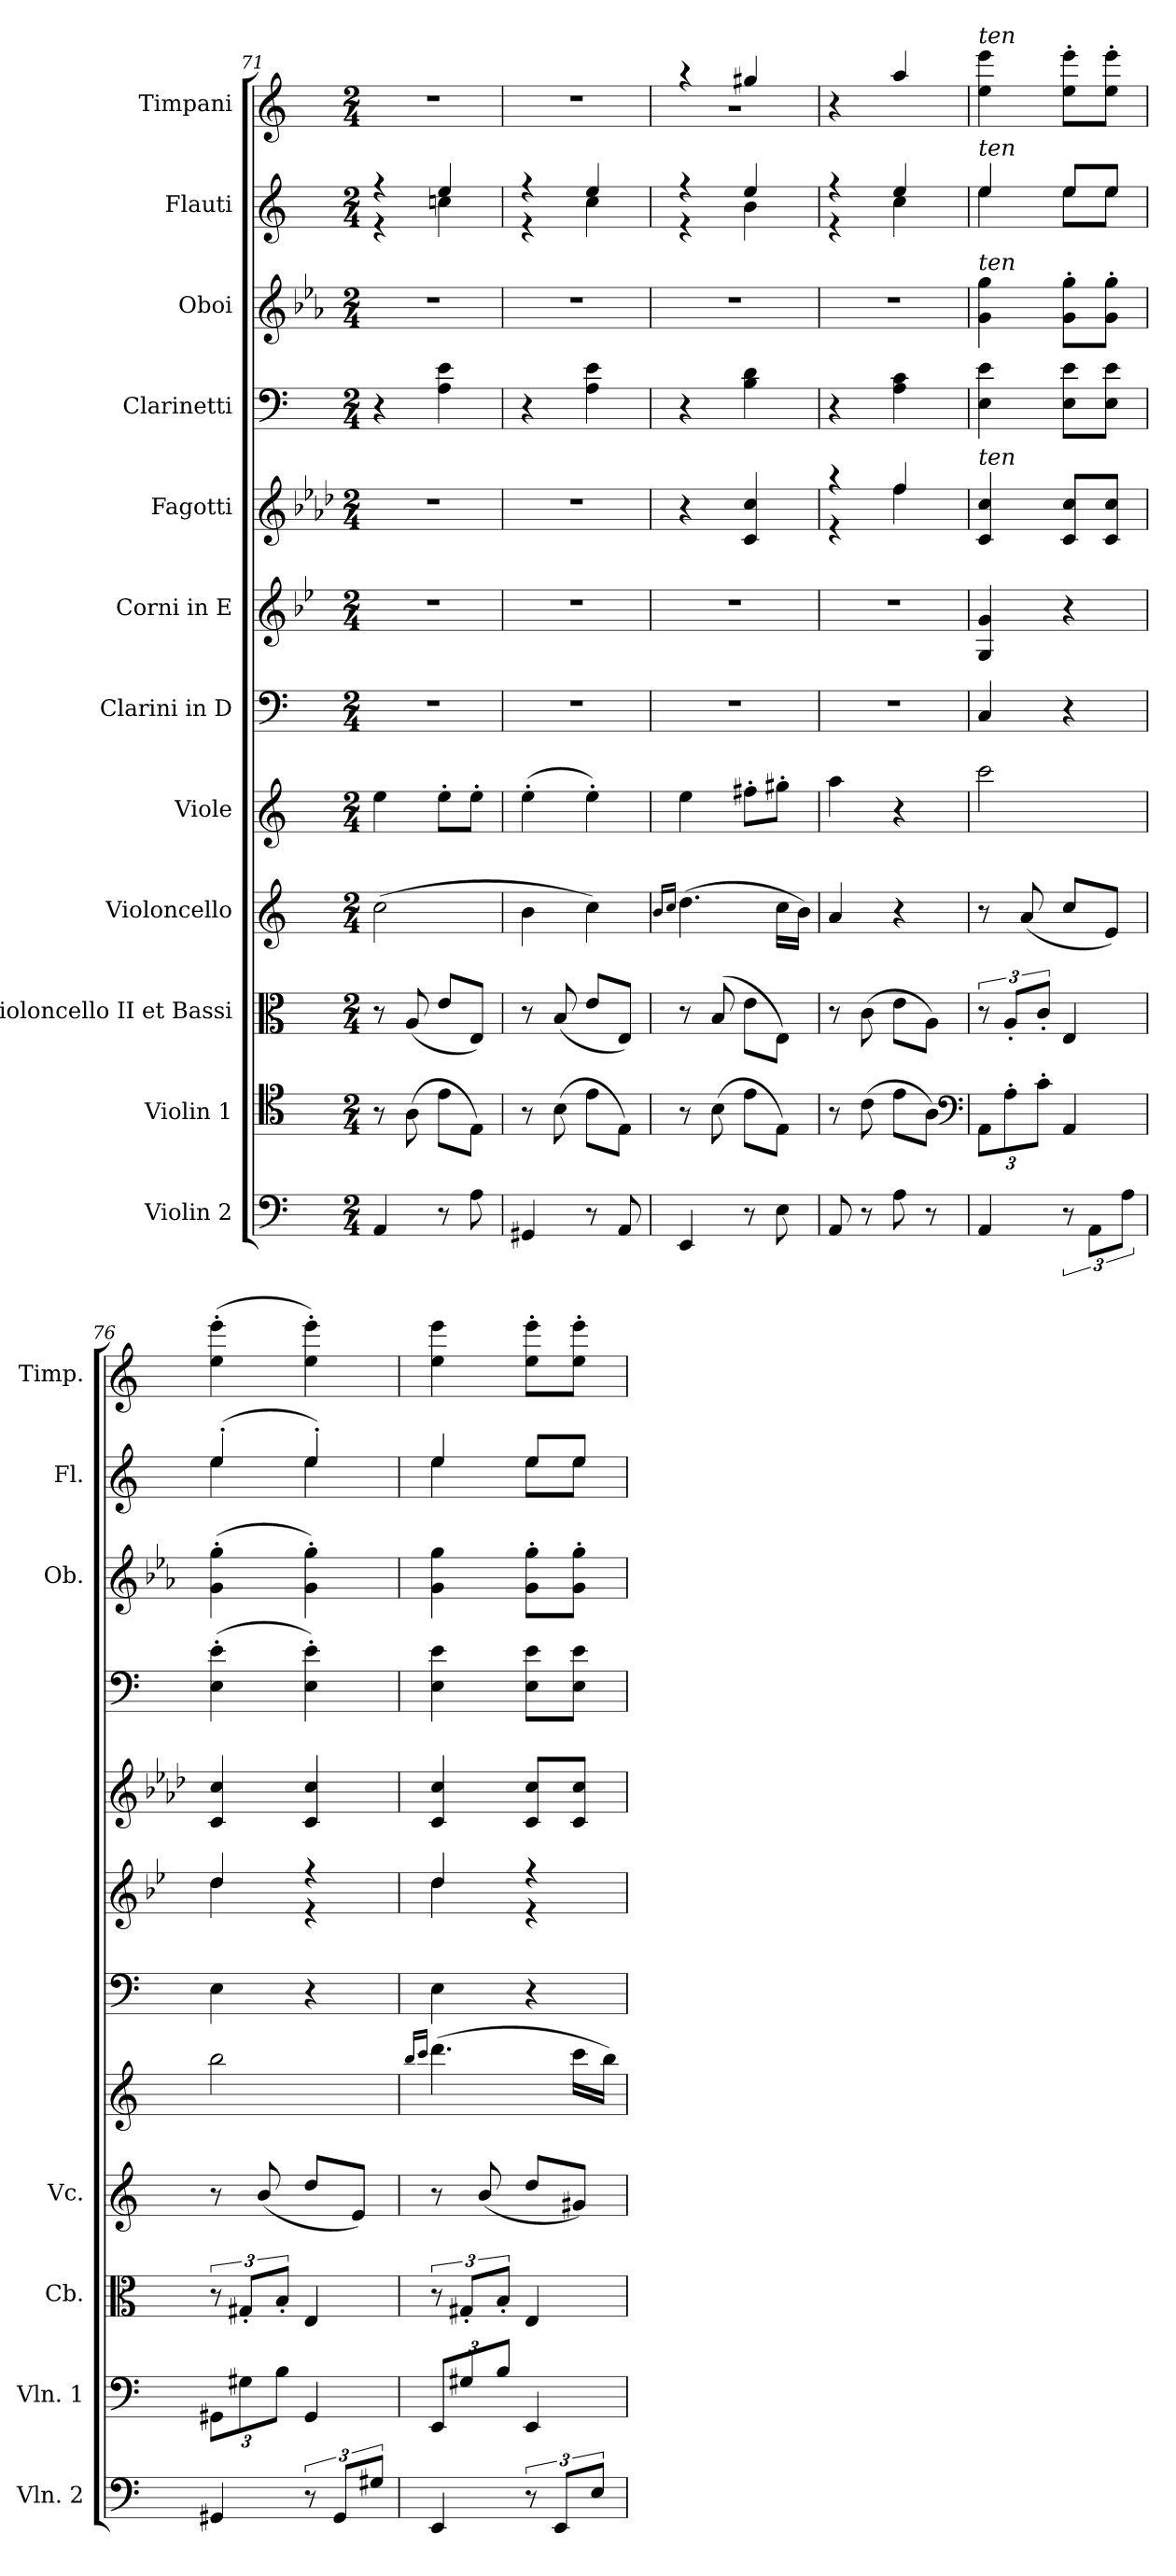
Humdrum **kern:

**kern	**dynam	**kern	**dynam	**kern	**dynam	**kern	**dynam	**kern	**dynam	**kern	**dynam	**kern	**dynam	**kern	**dynam	**kern	**dynam	**kern	**dynam	**kern	**dynam	**kern	**dynam
*part12	*part12	*part11	*part11	*part10	*part10	*part9	*part9	*part8	*part8	*part7	*part7	*part6	*part6	*part5	*part5	*part4	*part4	*part3	*part3	*part2	*part2	*part1	*part1
*staff12	*staff12	*staff11	*staff11	*staff10	*staff10	*staff9	*staff9	*staff8	*staff8	*staff7	*staff7	*staff6	*staff6	*staff5	*staff5	*staff4	*staff4	*staff3	*staff3	*staff2	*staff2	*staff1	*staff1
*I"Violin 2	*	*I"Violin 1	*	*I"Violoncello II et Bassi	*	*I"Violoncello	*	*I"Viole	*	*I"Clarini in D	*	*I"Corni in E	*	*I"Fagotti	*	*I"Clarinetti	*	*I"Oboi	*	*I"Flauti	*	*I"Timpani	*
*I'Vln. 2	*	*I'Vln. 1	*	*I'Cb.	*	*I'Vc.	*	*	*	*	*	*	*	*	*	*	*	*I'Ob.	*	*I'Fl.	*	*I'Timp.	*
*clefF4	*	*clefC4	*	*clefC3	*	*clefG2	*	*clefG2	*	*clefF4	*	*clefG2	*	*clefG2	*	*clefF4	*	*clefG2	*	*clefG2	*	*clefG2	*
*ITrd7c12	*	*	*	*	*	*	*	*	*	*	*	*ITrd-1c-2	*	*ITrd5c8	*	*	*	*ITrd2c3	*	*	*	*	*
*k[]	*	*k[]	*	*k[]	*	*k[]	*	*k[]	*	*k[]	*	*k[]	*	*k[]	*	*k[]	*	*k[]	*	*k[]	*	*k[]	*
*M2/4	*	*M2/4	*	*M2/4	*	*M2/4	*	*M2/4	*	*M2/4	*	*M2/4	*	*M2/4	*	*M2/4	*	*M2/4	*	*M2/4	*	*M2/4	*
=71	=71	=71	=71	=71	=71	=71	=71	=71	=71	=71	=71	=71	=71	=71	=71	=71	=71	=71	=71	=71	=71	=71	=71
*	*	*	*	*	*	*	*	*	*	*	*	*	*	*	*	*	*	*	*	*^	*	*	*
4AAA/	.	8r	.	8r	.	(>2cc\	.	4ee\	.	2r	.	2r	.	2r	.	4r	.	2r	.	4r	4r	.	2r	.
.	.	(>8A\	.	(<8A/	.	.	.	.	.	.	.	.	.	.	.	.	.	.	.	.	.	.	.	.
8r	.	8e\L	.	8e/L	.	.	.	8ee'\L	.	.	.	.	.	.	.	4A\ 4e\	.	.	.	4ee/	4ccn\	.	.	.
8AA\	.	8E\J)	.	8E/J)	.	.	.	8ee'\J	.	.	.	.	.	.	.	.	.	.	.	.	.	.	.	.
=72	=72	=72	=72	=72	=72	=72	=72	=72	=72	=72	=72	=72	=72	=72	=72	=72	=72	=72	=72	=72	=72	=72	=72	=72
4GGG#X/	.	8r	.	8r	.	4b\	.	(>4ee'\	.	2r	.	2r	.	2r	.	4r	.	2r	.	4r	4r	.	2r	.
.	.	(>8B\	.	(<8B/	.	.	.	.	.	.	.	.	.	.	.	.	.	.	.	.	.	.	.	.
8r	.	8e\L	.	8e/L	.	4cc\)	.	4ee'\)	.	.	.	.	.	.	.	4A\ 4e\	.	.	.	4ee/	4cc\	.	.	.
8AAA/	.	8E\J)	.	8E/J)	.	.	.	.	.	.	.	.	.	.	.	.	.	.	.	.	.	.	.	.
!!LO:PB:g=z
=73	=73	=73	=73	=73	=73	=73	=73	=73	=73	=73	=73	=73	=73	=73	=73	=73	=73	=73	=73	=73	=73	=73	=73	=73
.	.	.	.	.	.	16qqb/LL	.	.	.	.	.	.	.	.	.	.	.	.	.	.	.	.	.	.
.	.	.	.	.	.	16qqcc/JJ	.	.	.	.	.	.	.	.	.	.	.	.	.	.	.	.	.	.
*	*	*	*	*	*	*	*	*	*	*	*	*	*	*	*	*	*	*	*	*	*	*	*^	*
4EEE/	.	8r	.	8r	.	(>4.dd\	.	4ee\	.	2r	.	2r	.	4r	.	4r	.	2r	.	4r	4r	.	4r	2r	.
.	.	(>8B\	.	(>8B/	.	.	.	.	.	.	.	.	.	.	.	.	.	.	.	.	.	.	.	.	.
8r	.	8e\L	.	8e\L	.	.	.	8ff#X'\L	.	.	.	.	.	4E/ 4e/	.	4B\ 4d\	.	.	.	4ee/	4b\	.	4gg#X/	.	.
8EE\	.	8E\J)	.	8E\J)	.	16cc\LL	.	8gg#X'\J	.	.	.	.	.	.	.	.	.	.	.	.	.	.	.	.	.
.	.	.	.	.	.	16b\JJ)	.	.	.	.	.	.	.	.	.	.	.	.	.	.	.	.	.	.	.
*	*	*	*	*	*	*	*	*	*	*	*	*	*	*	*	*	*	*	*	*	*	*	*v	*v	*
=74	=74	=74	=74	=74	=74	=74	=74	=74	=74	=74	=74	=74	=74	=74	=74	=74	=74	=74	=74	=74	=74	=74	=74	=74
*	*	*	*	*	*	*	*	*	*	*	*	*	*	*^	*	*	*	*	*	*	*	*	*	*
8AAA/	.	8r	.	8r	.	4a/	.	4aa\	.	2r	.	2r	.	4r	4r	.	4r	.	2r	.	4r	4r	.	4r	.
8r	.	(>8c\	.	(>8c\	.	.	.	.	.	.	.	.	.	.	.	.	.	.	.	.	.	.	.	.	.
!	!LO:DY:b	!	!	!	!	!	!	!	!	!	!	!	!	!	!	!	!	!	!	!	!	!	!	!	!
8AA\	FF	8e\L	.	8e\L	.	4r	.	4r	.	.	.	.	.	4a/	4a\	.	4A\ 4c\	.	.	.	4ee/	4cc\	.	4aa/	.
8r	.	8A\J)	.	8A\J)	.	.	.	.	.	.	.	.	.	.	.	.	.	.	.	.	.	.	.	.	.
*	*	*	*	*	*	*	*	*	*	*	*	*	*	*v	*v	*	*	*	*	*	*	*	*	*	*
*	*	*clefF4	*	*	*	*	*	*	*	*	*	*	*	*	*	*	*	*	*	*	*	*	*	*
=75	=75	=75	=75	=75	=75	=75	=75	=75	=75	=75	=75	=75	=75	=75	=75	=75	=75	=75	=75	=75	=75	=75	=75	=75
*	*	*Xbrackettup	*	*	*	*	*	*	*	*	*	*	*	*	*	*	*	*	*	*	*	*	*	*
!	!	!	!	!	!	!	!	!	!	!	!	!	!	!	!	!	!	!	!	!	!	!	!LO:TX:a:i:t=ten	!
!	!	!	!	!	!	!	!	!	!	!	!	!	!	!	!	!	!	!	!	!LO:TX:a:i:t=ten	!	!	!	!
!	!	!	!	!	!	!	!	!	!	!	!	!	!	!	!	!	!	!LO:TX:a:i:t=ten	!	!	!	!	!	!
!	!	!	!	!	!	!	!	!	!	!	!	!	!	!LO:TX:a:i:t=ten	!	!	!	!	!	!	!	!	!	!
!	!	!	!LO:DY:b	!	!LO:DY:b	!	!LO:DY:b	!	!LO:DY:b	!	!LO:DY:b	!	!LO:DY:b	!	!LO:DY:b	!	!LO:DY:b	!	!LO:DY:b	!	!	!LO:DY:b	!	!LO:DY:b
4AAA/	.	12AA\L	FF	12r	FF	8r	FF	2ccc\	FF	4C/	FF	4A/ 4a/	FF	4E/ 4e/	FF	4E\ 4e\	FF	4e\ 4ee\	FF	4ee/	4ee\	FF	4ee\ 4eee\	FF
.	.	12A'\	.	12A'/L	.	.	.	.	.	.	.	.	.	.	.	.	.	.	.	.	.	.	.	.
.	.	.	.	.	.	(<8a/	.	.	.	.	.	.	.	.	.	.	.	.	.	.	.	.	.	.
.	.	12c'\J	.	12c'/J	.	.	.	.	.	.	.	.	.	.	.	.	.	.	.	.	.	.	.	.
12r	.	4AA/	.	4E/	.	8cc/L	.	.	.	4r	.	4r	.	8E/ 8e/L	.	8E\ 8e\L	.	8e'\ 8ee'\L	.	8ee/L	8ee\L	.	8ee'\ 8eee'\L	.
12AAA\L	.	.	.	.	.	.	.	.	.	.	.	.	.	.	.	.	.	.	.	.	.	.	.	.
.	.	.	.	.	.	8e/J)	.	.	.	.	.	.	.	8E/ 8e/J	.	8E\ 8e\J	.	8e'\ 8ee'\J	.	8ee/J	8ee\J	.	8ee'\ 8eee'\J	.
12AA\J	.	.	.	.	.	.	.	.	.	.	.	.	.	.	.	.	.	.	.	.	.	.	.	.
=76	=76	=76	=76	=76	=76	=76	=76	=76	=76	=76	=76	=76	=76	=76	=76	=76	=76	=76	=76	=76	=76	=76	=76	=76
*	*	*	*	*	*	*	*	*	*	*	*	*^	*	*	*	*	*	*	*	*	*	*	*	*
4GGG#X/	.	12GG#X\L	.	12r	.	8r	.	2bb\	.	4E\	.	4ee/	4ee\	.	4E/ 4e/	.	(>4E'\ 4e'\	.	(>4e'\ 4ee'\	.	(>4ee'/	4ee\	.	(>4ee'\ 4eee'\	.
.	.	12G#X\	.	12G#X'/L	.	.	.	.	.	.	.	.	.	.	.	.	.	.	.	.	.	.	.	.	.
.	.	.	.	.	.	(<8b/	.	.	.	.	.	.	.	.	.	.	.	.	.	.	.	.	.	.	.
.	.	12B\J	.	12B'/J	.	.	.	.	.	.	.	.	.	.	.	.	.	.	.	.	.	.	.	.	.
12r	.	4GG#/	.	4E/	.	8dd/L	.	.	.	4r	.	4r	4r	.	4E/ 4e/	.	4E'\ 4e'\)	.	4e'\ 4ee'\)	.	4ee'/)	4ee\	.	4ee'\ 4eee'\)	.
12GGG#/L	.	.	.	.	.	.	.	.	.	.	.	.	.	.	.	.	.	.	.	.	.	.	.	.	.
.	.	.	.	.	.	8e/J)	.	.	.	.	.	.	.	.	.	.	.	.	.	.	.	.	.	.	.
12GG#X/J	.	.	.	.	.	.	.	.	.	.	.	.	.	.	.	.	.	.	.	.	.	.	.	.	.
=77	=77	=77	=77	=77	=77	=77	=77	=77	=77	=77	=77	=77	=77	=77	=77	=77	=77	=77	=77	=77	=77	=77	=77	=77	=77
.	.	.	.	.	.	.	.	16qqbb/LL	.	.	.	.	.	.	.	.	.	.	.	.	.	.	.	.	.
.	.	.	.	.	.	.	.	16qqccc/JJ	.	.	.	.	.	.	.	.	.	.	.	.	.	.	.	.	.
4EEE/	.	12EE/L	.	12r	.	8r	.	(>4.ddd\	.	4E\	.	4ee/	4ee\	.	4E/ 4e/	.	4E\ 4e\	.	4e\ 4ee\	.	4ee/	4ee\	.	4ee\ 4eee\	.
.	.	12G#X/	.	12G#X'/L	.	.	.	.	.	.	.	.	.	.	.	.	.	.	.	.	.	.	.	.	.
.	.	.	.	.	.	(<8b/	.	.	.	.	.	.	.	.	.	.	.	.	.	.	.	.	.	.	.
.	.	12B/J	.	12B'/J	.	.	.	.	.	.	.	.	.	.	.	.	.	.	.	.	.	.	.	.	.
12r	.	4EE/	.	4E/	.	8dd/L	.	.	.	4r	.	4r	4r	.	8E/ 8e/L	.	8E\ 8e\L	.	8e'\ 8ee'\L	.	8ee/L	8ee\L	.	8ee'\ 8eee'\L	.
12EEE/L	.	.	.	.	.	.	.	.	.	.	.	.	.	.	.	.	.	.	.	.	.	.	.	.	.
.	.	.	.	.	.	8g#X/J)	.	16ccc\LL	.	.	.	.	.	.	8E/ 8e/J	.	8E\ 8e\J	.	8e'\ 8ee'\J	.	8ee/J	8ee\J	.	8ee'\ 8eee'\J	.
12EE/J	.	.	.	.	.	.	.	.	.	.	.	.	.	.	.	.	.	.	.	.	.	.	.	.	.
.	.	.	.	.	.	.	.	16bb\JJ)	.	.	.	.	.	.	.	.	.	.	.	.	.	.	.	.	.
*	*	*	*	*	*	*	*	*	*	*	*	*v	*v	*	*	*	*	*	*	*	*v	*v	*	*	*
=	=	=	=	=	=	=	=	=	=	=	=	=	=	=	=	=	=	=	=	=	=	=	=
*-	*-	*-	*-	*-	*-	*-	*-	*-	*-	*-	*-	*-	*-	*-	*-	*-	*-	*-	*-	*-	*-	*-	*-
